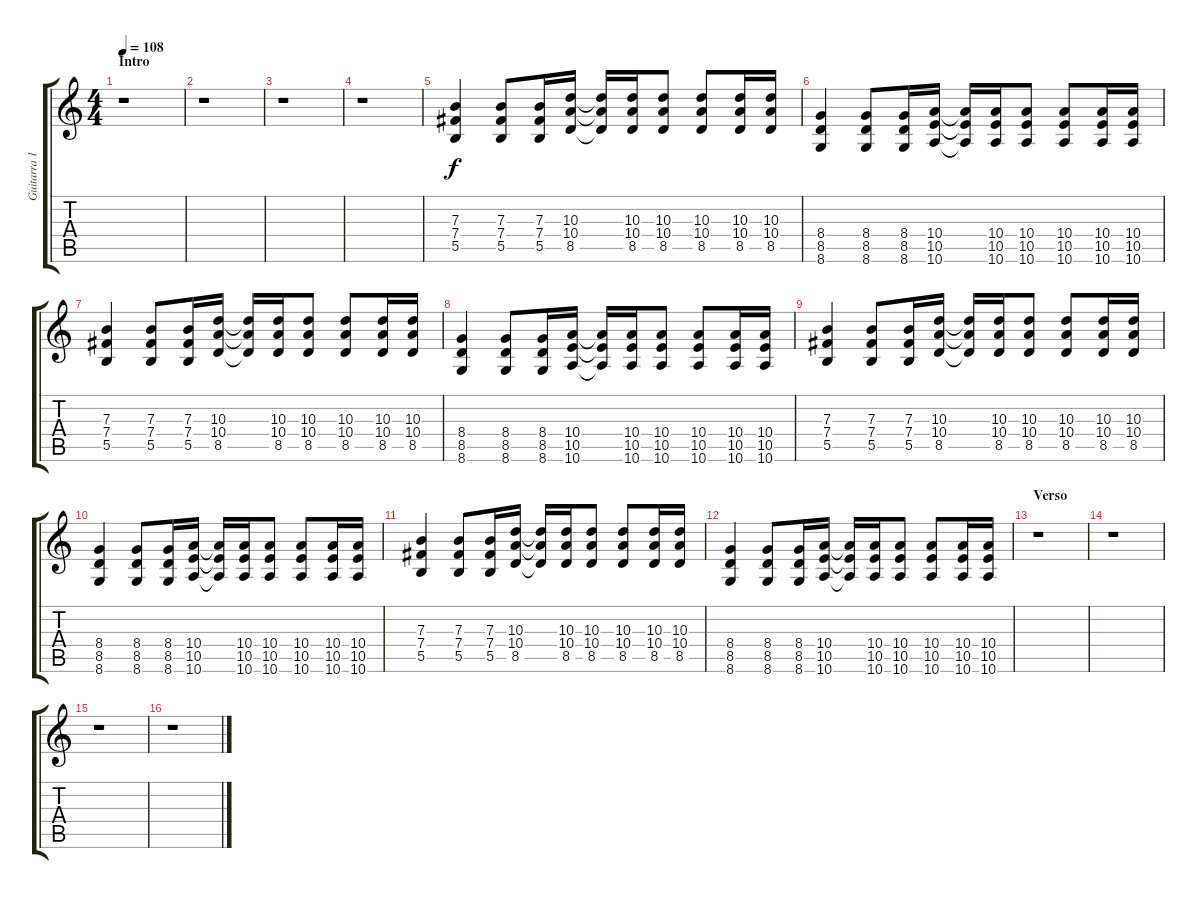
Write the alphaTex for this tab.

\track ("Guitarra 1(Brad)" "Guitarra 1") {instrument distortionguitar}
\staff {score tabs}
\tuning (Db4 Ab3 E3 B2 Gb2 B1) {hide}
\ts (4 4)
\section ("" "Intro")
\tempo 108
\clef g2
\ks c
r.1{dy f instrument distortionguitar} |
r.1 |
r.1 |
r.1 |
(7.3 7.4 5.5).4{volume 4 instrument overdrivenguitar} (7.3 7.4 5.5).8 (7.3 7.4 5.5).16 (10.3 10.4 8.5).16 (10.3{t} 10.4{t} 8.5{t}).16 (10.3 10.4 8.5).16 (10.3 10.4 8.5).8 (10.3 10.4 8.5).8 (10.3 10.4 8.5).16 (10.3 10.4 8.5).16 |
(8.4 8.5 8.6).4 (8.4 8.5 8.6).8 (8.4 8.5 8.6).16 (10.4 10.5 10.6).16 (10.4{t} 10.5{t} 10.6{t}).16 (10.4 10.5 10.6).16 (10.4 10.5 10.6).8 (10.4 10.5 10.6).8 (10.4 10.5 10.6).16 (10.4 10.5 10.6).16 |
(7.3 7.4 5.5).4 (7.3 7.4 5.5).8 (7.3 7.4 5.5).16 (10.3 10.4 8.5).16 (10.3{t} 10.4{t} 8.5{t}).16 (10.3 10.4 8.5).16 (10.3 10.4 8.5).8 (10.3 10.4 8.5).8 (10.3 10.4 8.5).16 (10.3 10.4 8.5).16 |
(8.4 8.5 8.6).4 (8.4 8.5 8.6).8 (8.4 8.5 8.6).16 (10.4 10.5 10.6).16 (10.4{t} 10.5{t} 10.6{t}).16 (10.4 10.5 10.6).16 (10.4 10.5 10.6).8 (10.4 10.5 10.6).8 (10.4 10.5 10.6).16 (10.4 10.5 10.6).16 |
(7.3 7.4 5.5).4{volume 13 instrument distortionguitar} (7.3 7.4 5.5).8 (7.3 7.4 5.5).16 (10.3 10.4 8.5).16 (10.3{t} 10.4{t} 8.5{t}).16 (10.3 10.4 8.5).16 (10.3 10.4 8.5).8 (10.3 10.4 8.5).8 (10.3 10.4 8.5).16 (10.3 10.4 8.5).16 |
(8.4 8.5 8.6).4 (8.4 8.5 8.6).8 (8.4 8.5 8.6).16 (10.4 10.5 10.6).16 (10.4{t} 10.5{t} 10.6{t}).16 (10.4 10.5 10.6).16 (10.4 10.5 10.6).8 (10.4 10.5 10.6).8 (10.4 10.5 10.6).16 (10.4 10.5 10.6).16 |
(7.3 7.4 5.5).4 (7.3 7.4 5.5).8 (7.3 7.4 5.5).16 (10.3 10.4 8.5).16 (10.3{t} 10.4{t} 8.5{t}).16 (10.3 10.4 8.5).16 (10.3 10.4 8.5).8 (10.3 10.4 8.5).8 (10.3 10.4 8.5).16 (10.3 10.4 8.5).16 |
(8.4 8.5 8.6).4 (8.4 8.5 8.6).8 (8.4 8.5 8.6).16 (10.4 10.5 10.6).16 (10.4{t} 10.5{t} 10.6{t}).16 (10.4 10.5 10.6).16 (10.4 10.5 10.6).8 (10.4 10.5 10.6).8 (10.4 10.5 10.6).16 (10.4 10.5 10.6).16 |
\section ("" "Verso")
r.1 |
r.1 |
r.1 |
r.1
